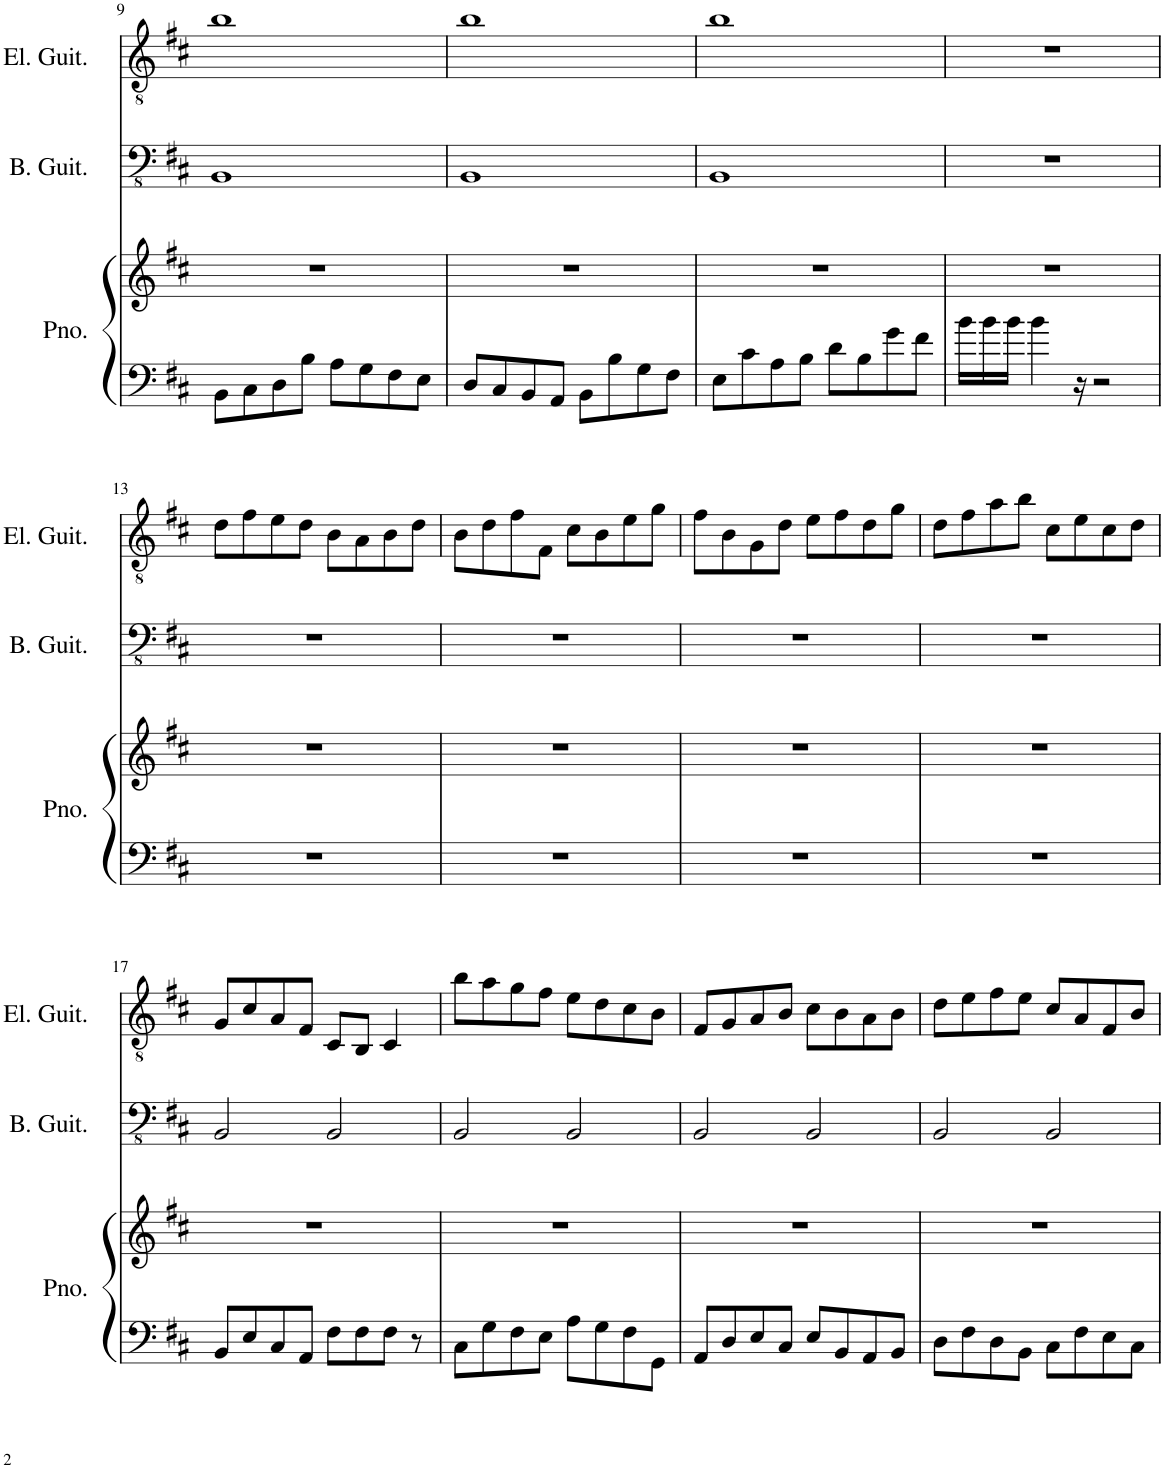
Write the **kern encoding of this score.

**kern	**kern	**kern	**kern
*part3	*part3	*part2	*part1
*staff4	*staff3	*staff2	*staff1
*I"Piano	*	*I"Bass Guitar	*I"Electric Guitar
*I'Pno.	*	*I'B. Guit.	*I'El. Guit.
!!LO:PB:g=z
*clefF4	*clefG2	*clefFv4	*clefGv2
*k[f#c#]	*k[f#c#]	*k[f#c#]	*k[f#c#]
*M4/4	*M4/4	*M4/4	*M4/4
=9	=9	=9	=9
8BB\L	1r	1BBB	1b
8C#\	.	.	.
8D\	.	.	.
8B\J	.	.	.
8A\L	.	.	.
8G\	.	.	.
8F#\	.	.	.
8E\J	.	.	.
=10	=10	=10	=10
8D/L	1r	1BBB	1b
8C#/	.	.	.
8BB/	.	.	.
8AA/J	.	.	.
8BB\L	.	.	.
8B\	.	.	.
8G\	.	.	.
8F#\J	.	.	.
=11	=11	=11	=11
8E\L	1r	1BBB	1b
8c#\	.	.	.
8A\	.	.	.
8B\J	.	.	.
8d\L	.	.	.
8B\	.	.	.
8g\	.	.	.
8f#\J	.	.	.
=12	=12	=12	=12
16b\LL	1r	1r	1r
16b\	.	.	.
16b\JJ	.	.	.
4b\	.	.	.
16r	.	.	.
2r	.	.	.
!!LO:LB:g=z
=13	=13	=13	=13
1r	1r	1r	8d\L
.	.	.	8f#\
.	.	.	8e\
.	.	.	8d\J
.	.	.	8B\L
.	.	.	8A\
.	.	.	8B\
.	.	.	8d\J
=14	=14	=14	=14
1r	1r	1r	8B\L
.	.	.	8d\
.	.	.	8f#\
.	.	.	8F#\J
.	.	.	8c#\L
.	.	.	8B\
.	.	.	8e\
.	.	.	8g\J
=15	=15	=15	=15
1r	1r	1r	8f#\L
.	.	.	8B\
.	.	.	8G\
.	.	.	8d\J
.	.	.	8e\L
.	.	.	8f#\
.	.	.	8d\
.	.	.	8g\J
=16	=16	=16	=16
1r	1r	1r	8d\L
.	.	.	8f#\
.	.	.	8a\
.	.	.	8b\J
.	.	.	8c#\L
.	.	.	8e\
.	.	.	8c#\
.	.	.	8d\J
!!LO:LB:g=z
=17	=17	=17	=17
8BB/L	1r	2BBB/	8G/L
8E/	.	.	8c#/
8C#/	.	.	8A/
8AA/J	.	.	8F#/J
8F#\L	.	2BBB/	8C#/L
8F#\	.	.	8BB/J
8F#\J	.	.	4C#/
8r	.	.	.
=18	=18	=18	=18
8C#\L	1r	2BBB/	8b\L
8G\	.	.	8a\
8F#\	.	.	8g\
8E\J	.	.	8f#\J
8A\L	.	2BBB/	8e\L
8G\	.	.	8d\
8F#\	.	.	8c#\
8GG\J	.	.	8B\J
=19	=19	=19	=19
8AA/L	1r	2BBB/	8F#/L
8D/	.	.	8G/
8E/	.	.	8A/
8C#/J	.	.	8B/J
8E/L	.	2BBB/	8c#\L
8BB/	.	.	8B\
8AA/	.	.	8A\
8BB/J	.	.	8B\J
=20	=20	=20	=20
8D\L	1r	2BBB/	8d\L
8F#\	.	.	8e\
8D\	.	.	8f#\
8BB\J	.	.	8e\J
8C#\L	.	2BBB/	8c#/L
8F#\	.	.	8A/
8E\	.	.	8F#/
8C#\J	.	.	8B/J
=	=	=	=
*-	*-	*-	*-
